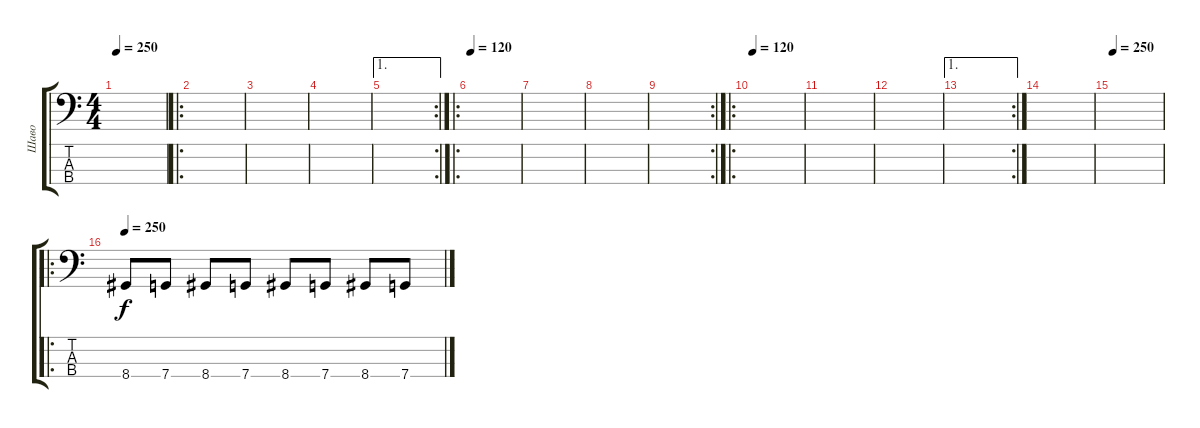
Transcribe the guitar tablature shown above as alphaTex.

\track ("Шаво" "Шаво") {instrument electricbassfinger}
\staff {score tabs}
\tuning (F2 C2 G1 C1) {hide}
\ts (4 4)
\tempo 250
\clef f4
\ks c
|
\ro
|
|
|
\ae 1
\rc 2
|
\ro
\tempo 120
|
|
|
\rc 2
|
\ro
\tempo 120
|
|
|
\ae 1
\rc 2
|
|
\tempo 250
|
\ro
\tempo 250
8.4.8 7.4.8 8.4.8 7.4.8 8.4.8 7.4.8 8.4.8 7.4.8
